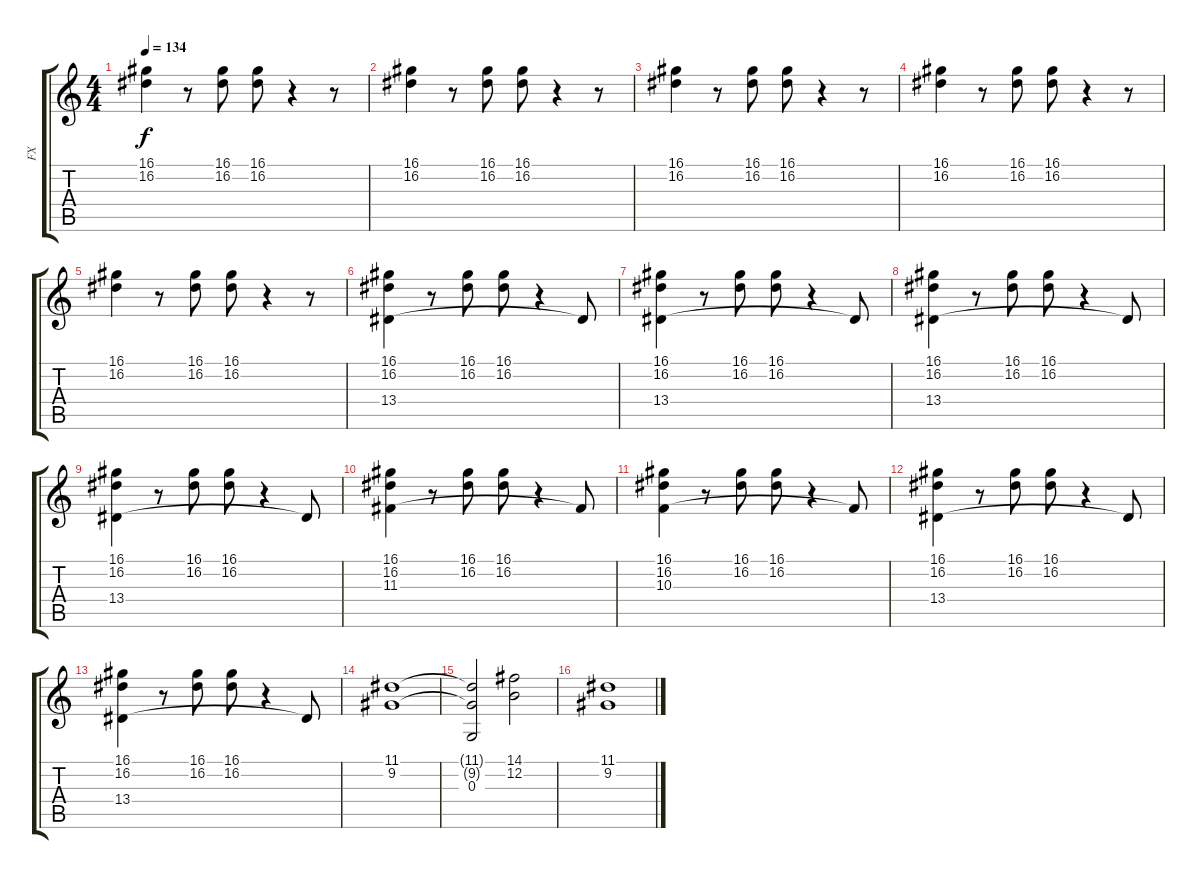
\track ("FX" "FX") {instrument lead6voice}
\staff {score tabs}
\tuning (E4 B3 G3 D3 A2 E2) {hide}
\ts (4 4)
\tempo 134
\clef g2
\ks c
(16.1 16.2).4{dy f} r.8 (16.1 16.2).8 (16.1 16.2).8 r.4 r.8 |
(16.1 16.2).4 r.8 (16.1 16.2).8 (16.1 16.2).8 r.4 r.8 |
(16.1 16.2).4 r.8 (16.1 16.2).8 (16.1 16.2).8 r.4 r.8 |
(16.1 16.2).4 r.8 (16.1 16.2).8 (16.1 16.2).8 r.4 r.8 |
(16.1 16.2).4 r.8 (16.1 16.2).8 (16.1 16.2).8 r.4 r.8 |
(16.1 16.2 13.4).4 r.8 (16.1 16.2).8 (16.1 16.2).8 r.4 13.4{t}.8 |
(16.1 16.2 13.4).4 r.8 (16.1 16.2).8 (16.1 16.2).8 r.4 13.4{t}.8 |
(16.1 16.2 13.4).4 r.8 (16.1 16.2).8 (16.1 16.2).8 r.4 13.4{t}.8 |
(16.1 16.2 13.4).4 r.8 (16.1 16.2).8 (16.1 16.2).8 r.4 13.4{t}.8 |
(16.1 16.2 11.3).4 r.8 (16.1 16.2).8 (16.1 16.2).8 r.4 11.3{t}.8 |
(16.1 16.2 10.3).4 r.8 (16.1 16.2).8 (16.1 16.2).8 r.4 10.3{t}.8 |
(16.1 16.2 13.4).4 r.8 (16.1 16.2).8 (16.1 16.2).8 r.4 13.4{t}.8 |
(16.1 16.2 13.4).4 r.8 (16.1 16.2).8 (16.1 16.2).8 r.4 13.4{t}.8{instrument stringensemble2} |
(11.1 9.2).1 |
(11.1{t} 9.2{t} 0.3).2 (14.1 12.2).2 |
(11.1 9.2).1
